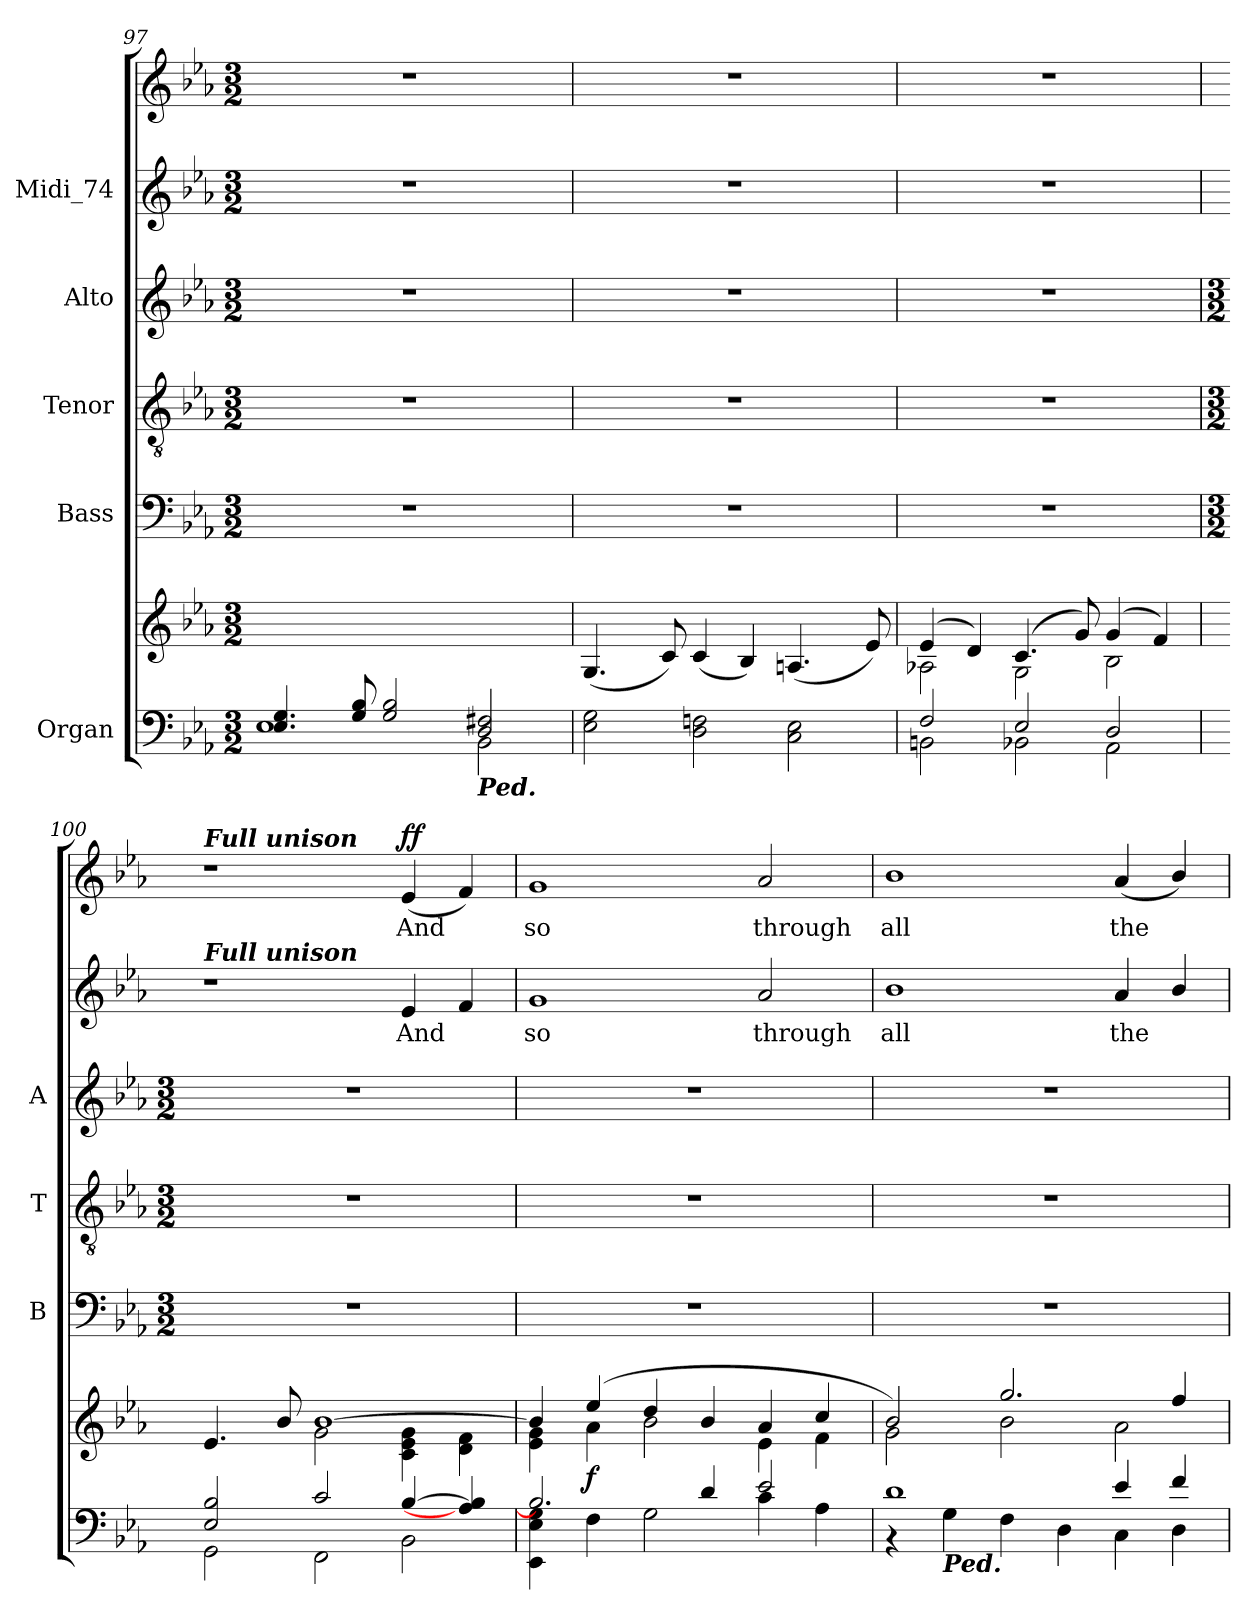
**kern	**kern	**dynam	**kern	**kern	**kern	**kern	**text	**kern	**text	**dynam
*part5	*part5	*part5	*part4	*part3	*part2	*part1	*part1	*part1	*part1	*part1
*staff7	*staff6	*staff6/7	*staff5	*staff4	*staff3	*staff2	*staff2	*staff1	*staff1	*staff1/2
*I"Organ	*	*	*I"Bass	*I"Tenor	*I"Alto	*I"Midi_74	*	*	*	*
*	*	*	*I'B	*I'T	*I'A	*	*	*	*	*
*clefF4	*clefG2	*	*clefF4	*clefGv2	*clefG2	*clefG2	*	*clefG2	*	*
*k[b-e-a-]	*k[b-e-a-]	*	*k[b-e-a-]	*k[b-e-a-]	*k[b-e-a-]	*k[b-e-a-]	*	*k[b-e-a-]	*	*
*E-:	*E-:	*	*E-:	*E-:	*E-:	*E-:	*	*E-:	*	*
*M3/2	*M3/2	*	*M3/2	*M3/2	*M3/2	*M3/2	*	*M3/2	*	*
=97	=97	=97	=97	=97	=97	=97	=97	=97	=97	=97
*^	*	*	*	*	*	*	*	*	*	*
*	*^	*	*	*	*	*	*	*	*	*	*
!	!	!	!	!	!	!	!	!LO:N:vis=1	!	!LO:N:vis=1	!	!
4.E- 4.G	1E-/	4ryy	4ryy	.	1.r	1.r	1.r	1.r	.	1.r	.	.
.	.	4ryy	4ryy	.	.	.	.	.	.	.	.	.
8G 8B-	.	.	.	.	.	.	.	.	.	.	.	.
2G 2B-	.	4ryy	4ryy	.	.	.	.	.	.	.	.	.
.	.	4ryy	4ryy	.	.	.	.	.	.	.	.	.
!LO:TX:b:Bi:t=Ped.	!	!	!	!	!	!	!	!	!	!	!	!
2D 2F#X	2BB-\	4ryy	4ryy	.	.	.	.	.	.	.	.	.
.	.	4ryy	4ryy	.	.	.	.	.	.	.	.	.
=98	=98	=98	=98	=98	=98	=98	=98	=98	=98	=98	=98	=98
*	*	*	*^	*	*	*	*	*	*	*	*	*
!	!	!	!	!	!	!	!	!	!LO:N:vis=1	!	!LO:N:vis=1	!	!
*	*v	*v	*	*	*	*	*	*	*	*	*	*	*
1.ryy	2E-\ 2G\	(<4.G	4ryy	.	1.r	1.r	1.r	1.r	.	1.r	.	.
.	.	.	4ryy	.	.	.	.	.	.	.	.	.
.	.	8c)	.	.	.	.	.	.	.	.	.	.
.	2D\ 2Fn\	(<4c	4ryy	.	.	.	.	.	.	.	.	.
.	.	4B-)	4ryy	.	.	.	.	.	.	.	.	.
.	2C\ 2E-\	(<4.An	4ryy	.	.	.	.	.	.	.	.	.
.	.	.	4ryy	.	.	.	.	.	.	.	.	.
.	.	8e-)	.	.	.	.	.	.	.	.	.	.
=99	=99	=99	=99	=99	=99	=99	=99	=99	=99	=99	=99	=99
!	!	!	!	!	!	!	!	!LO:N:vis=1	!	!LO:N:vis=1	!	!
2F/	2BBn\	(<4e-	2A-X\	.	1.r	1.r	1.r	1.r	.	1.r	.	.
.	.	4d)	.	.	.	.	.	.	.	.	.	.
2E-/	2BB-X\	(<4.c	2G\	.	.	.	.	.	.	.	.	.
.	.	8g)	.	.	.	.	.	.	.	.	.	.
2D/	2AA-\	(<4g	2B-\	.	.	.	.	.	.	.	.	.
.	.	4f)	.	.	.	.	.	.	.	.	.	.
!!LO:LB:g=z
=100	=100	=100	=100	=100	=100	=100	=100	=100	=100	=100	=100	=100
*	*	*	*	*	*M3/2	*M3/2	*M3/2	*	*	*	*	*
!	!	!	!	!	!	!	!	!	!	!LO:TX:a:Bi:t=Full unison	!	!
!	!	!	!	!	!	!	!	!LO:TX:a:Bi:t=Full unison	!	!	!	!
2E-/ 2B-/	2GG\	4.e-/	2ryy	.	1.r	1.r	1.r	1r	.	1r	.	.
.	.	8b-/	.	.	.	.	.	.	.	.	.	.
2c/	2FF\	[1b-/	2g\	.	.	.	.	.	.	.	.	.
!	!	!	!	!	!	!	!	!	!LO:LY:b	!	!LO:LY:b	!LO:DY:b=2
!	!	!	!	!	!	!	!	!	!	!	!	!LO:DY:n=1:b
[4B-/	2BB-\	.	4c\ 4e-\ 4g\	.	.	.	.	4e-	And	(<4e-	And	f f
4A-/] 4B-/]	.	.	4d\ 4f\	.	.	.	.	4f	.	4f)	.	.
=101	=101	=101	=101	=101	=101	=101	=101	=101	=101	=101	=101	=101
!	!	!	!	!	!	!	!	!	!LO:LY:b	!	!LO:LY:b	!
2.B-/]	4EE-\ 4E-\ 4G\	4b-/]	4e-\ 4g\	.	1.r	1.r	1.r	1g	so	1g	so	.
!	!	!	!	!LO:DY:b	!	!	!	!	!	!	!	!
.	4F\	(>4ee-/	4a-\	f	.	.	.	.	.	.	.	.
.	2G\	4dd/	2b-\	.	.	.	.	.	.	.	.	.
4d/	.	4b-/	.	.	.	.	.	.	.	.	.	.
!	!	!	!	!	!	!	!	!	!LO:LY:b	!	!LO:LY:b	!
2e-/	4c\	4a-/	4e-\	.	.	.	.	2a-	through	2a-	through	.
.	4A-\	4cc/	4f\	.	.	.	.	.	.	.	.	.
=102	=102	=102	=102	=102	=102	=102	=102	=102	=102	=102	=102	=102
!	!	!	!	!	!	!	!	!	!LO:LY:b	!	!LO:LY:b	!
1d/	4r	2b-/)	2g\	.	1.r	1.r	1.r	1b-	all	1b-	all	.
!	!LO:TX:b:Bi:t=Ped.	!	!	!	!	!	!	!	!	!	!	!
.	4G\	.	.	.	.	.	.	.	.	.	.	.
.	4F\	2.gg/	2b-\	.	.	.	.	.	.	.	.	.
.	4D\	.	.	.	.	.	.	.	.	.	.	.
!	!	!	!	!	!	!	!	!	!LO:LY:b	!	!LO:LY:b	!
4e-/	4C\	.	2a-\	.	.	.	.	4a-	the	(<4a-	the	.
4f/	4D\	4ff/	.	.	.	.	.	4b-/	.	4b-/)	.	.
*v	*v	*	*	*	*	*	*	*	*	*	*	*
*	*v	*v	*	*	*	*	*	*	*	*	*
=	=	=	=	=	=	=	=	=	=	=
*-	*-	*-	*-	*-	*-	*-	*-	*-	*-	*-
